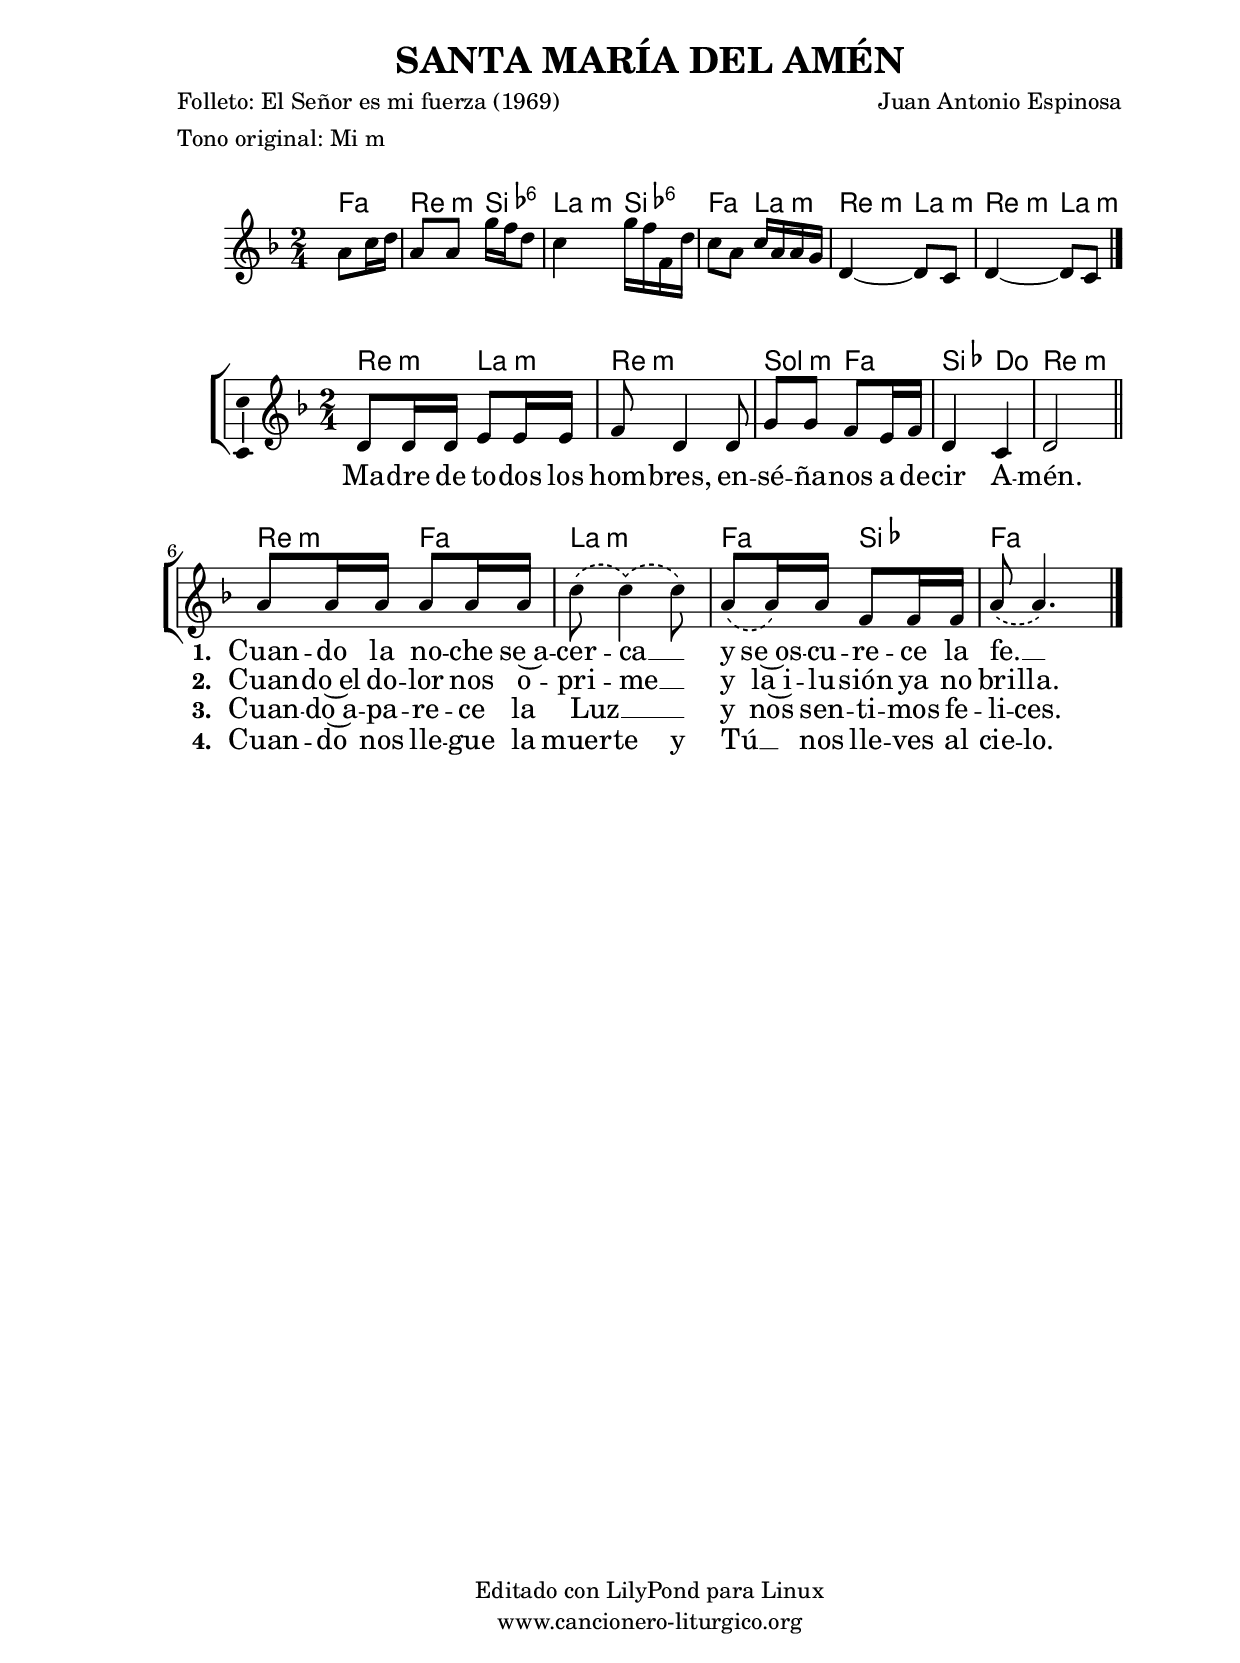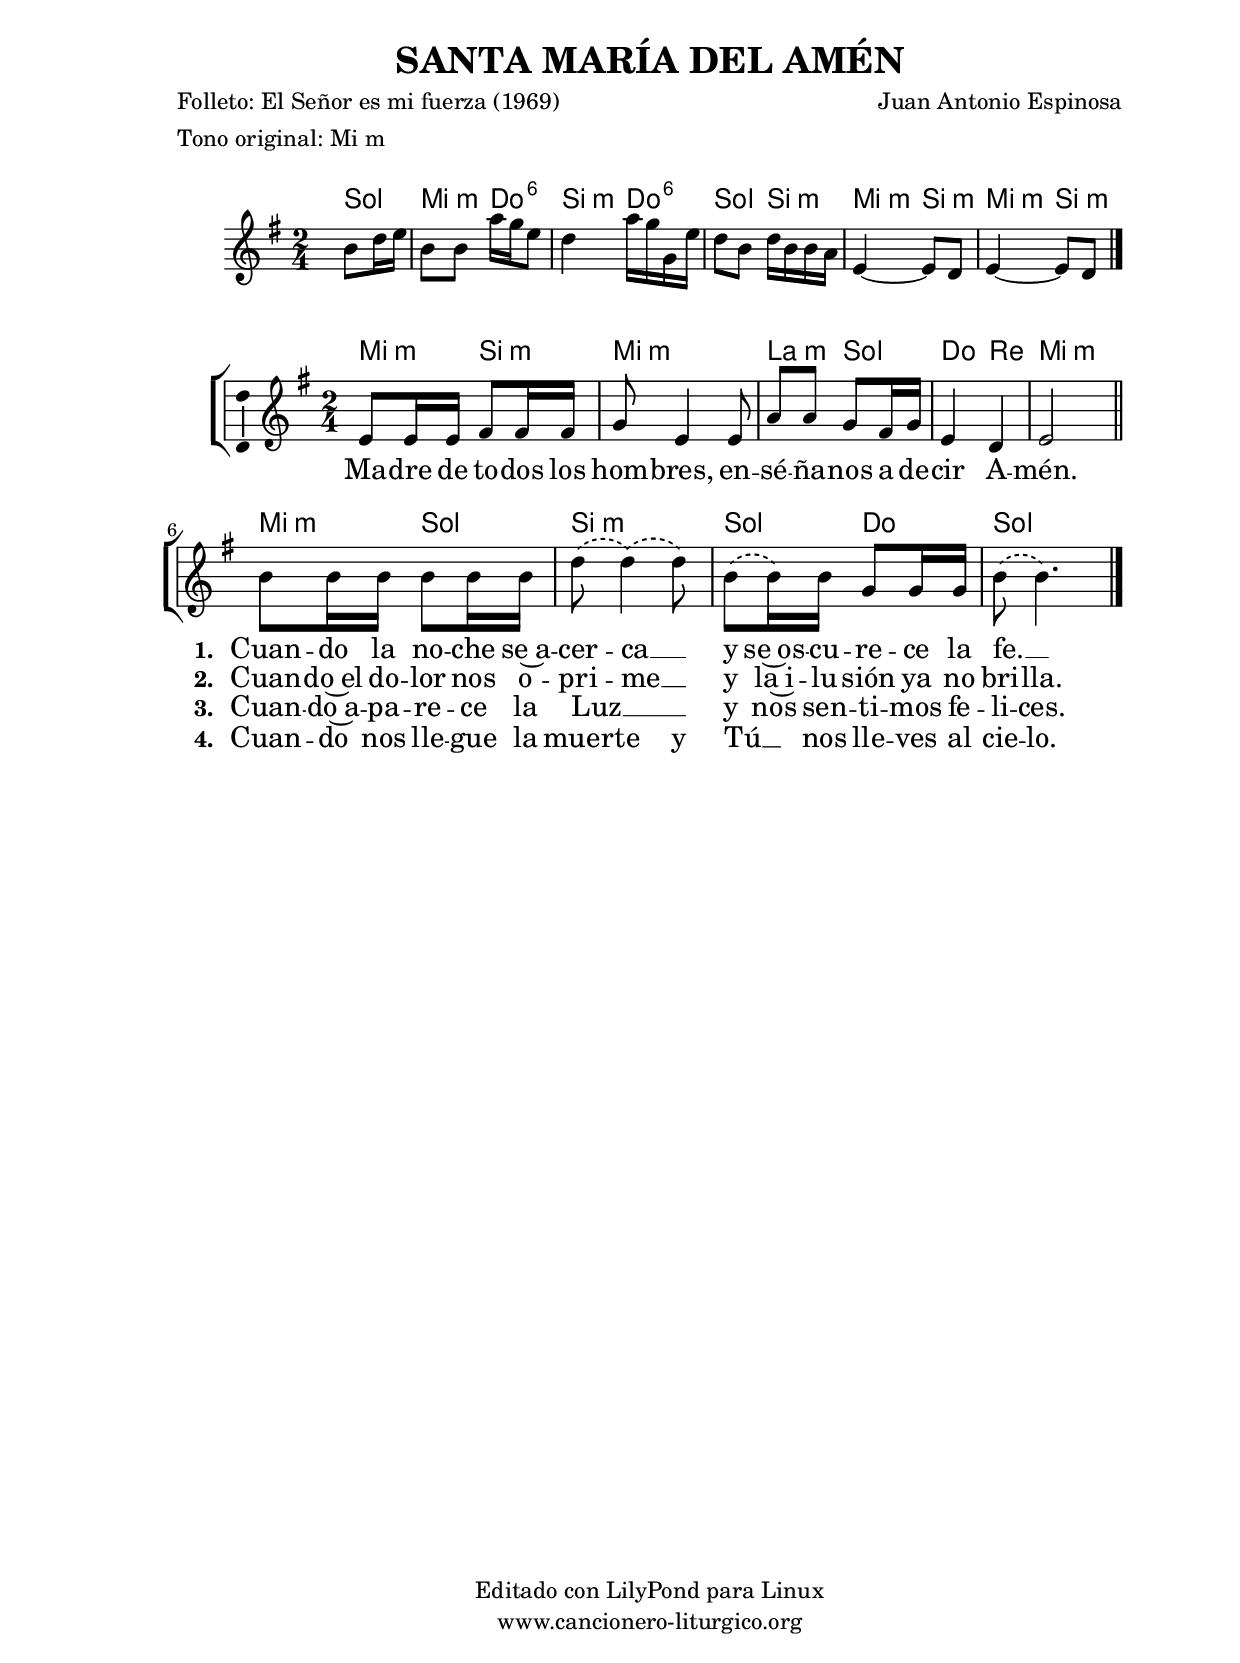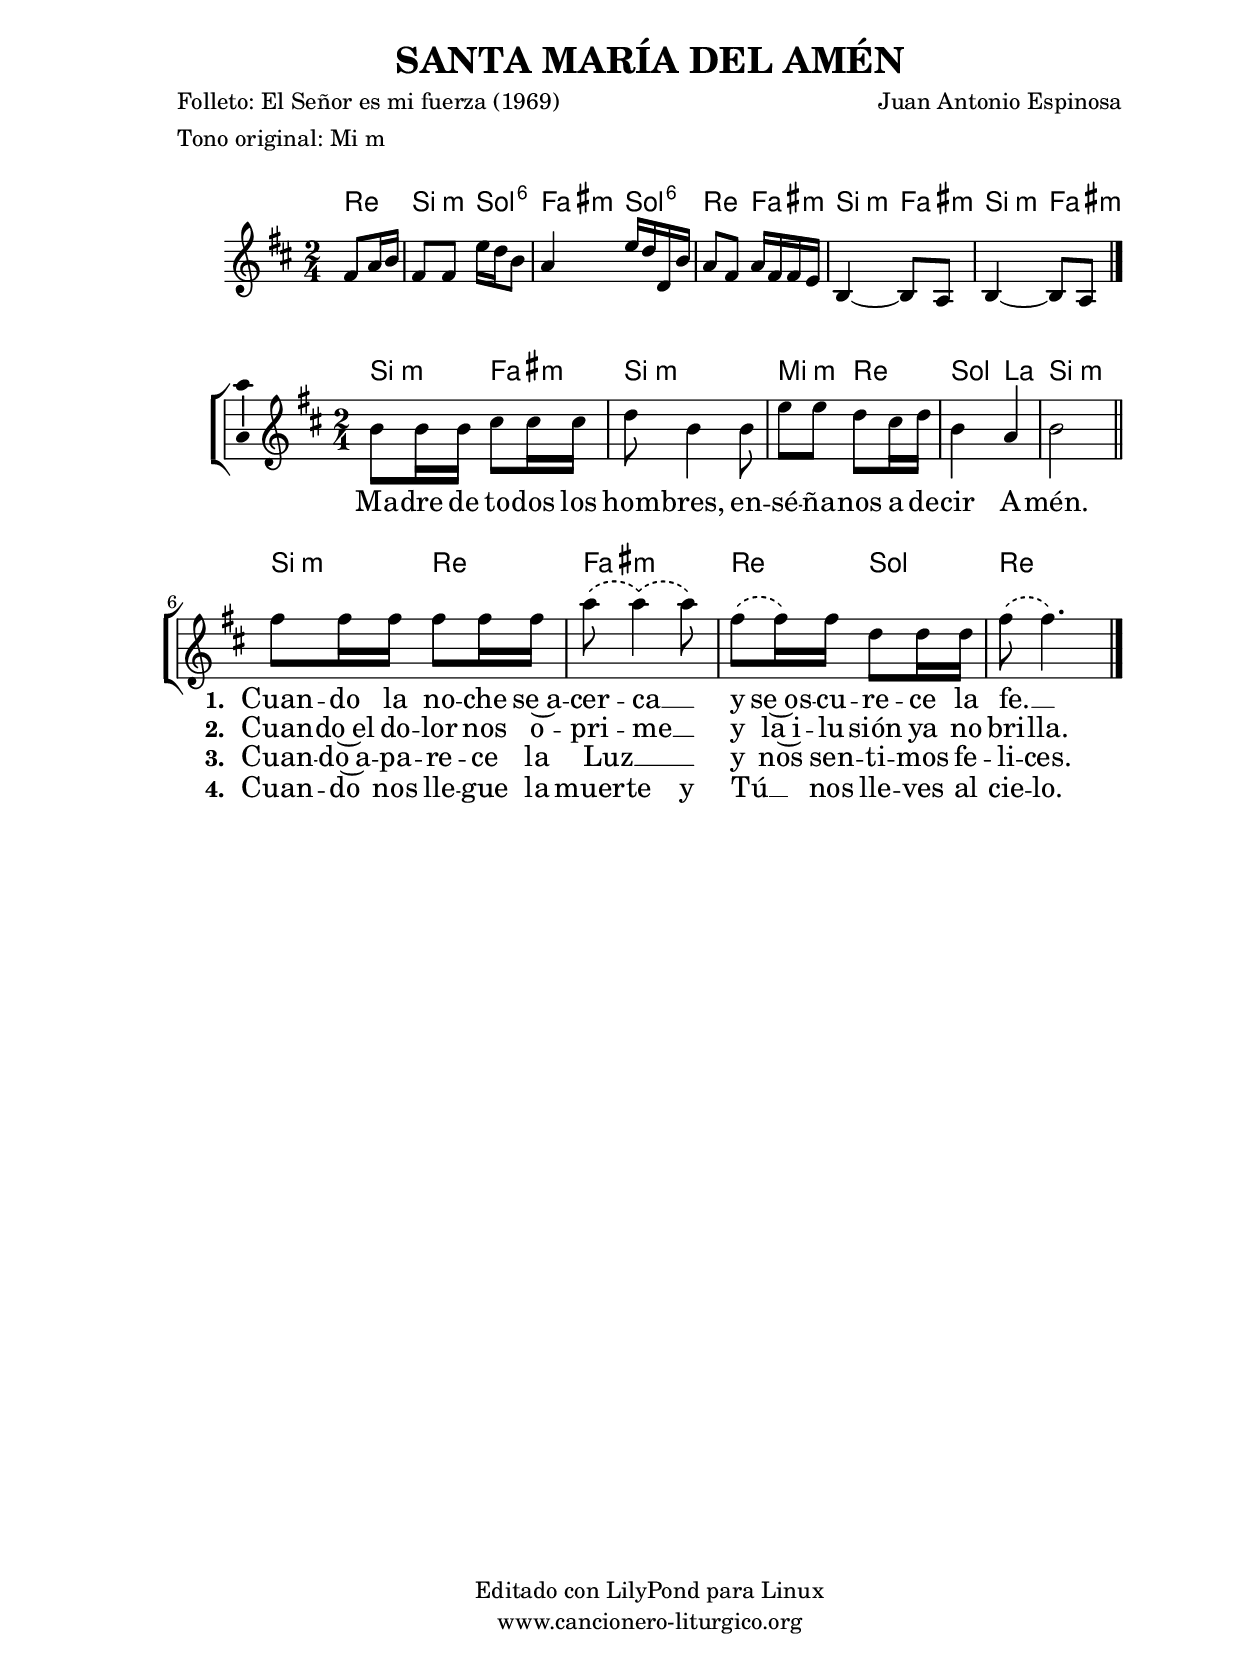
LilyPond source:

%
%para convertir .midi en .wav:
%timidity filename.midi -Ow -o finename.wav
%
%
%Para convertir de .wav a .mp3:
%lame -h -m j filename.wav
%
%
%para escuchar el midi:
%timidity nombrefichero.midi
%


%versión de lilypond para la que se ha escrito esta partitura:
\version "2.16.0"

	%Tamaño papel
	#(set-default-paper-size "a4")
	%Tamaño partitura
	#(set-global-staff-size 20)
	%No responde al pulsar sobre una nota
	#(ly:set-option 'point-and-click #f)

%parámetros del encabezamiento:
\header {
	title = "SANTA MARÍA DEL AMÉN"
	subtitle = ""
	composer = "Juan Antonio Espinosa"
	poet = "Folleto: El Señor es mi fuerza (1969)"
%%%	poet = "Folleto: Madre nuestra (1972)"
	meter = "Tono original: Mi m"
	arranger = ""
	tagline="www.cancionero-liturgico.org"
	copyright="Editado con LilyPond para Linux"
	}

%parámetros asociados al papel:
\paper  {
	oddHeaderMarkup = \markup {\fill-line { \on-the-fly #not-first-page \fromproperty #'header:title \on-the-fly #not-first-page \fromproperty #'header:composer }}
	evenHeaderMarkup = \markup {\fill-line { \fromproperty #'header:composer \fromproperty #'header:title }}
	#(set-paper-size "a4")
	print-page-number = ##f
	first-page-number = 1
	print-first-page-number = ##f
%	head-separation = 3.0 \cm
	top-margin = 2.0 \cm
	bottom-margin = 0.5\cm
%%%	bottom-margin = -2.0\cm
	left-margin = 3.0 \cm
	line-width = 16.0 \cm 
	indent = 8\mm
	interscoreline = 2.\mm
	between-system-space = 15\mm
%	para que las partituras no llenen la hoja:
	ragged-bottom = ##t
%	idem para la última hoja:
	ragged-last-bottom = ##f
%	para que las partituras llenen el ancho del papel:
	ragged-last = ##f
	after-title-space = 2.5 \cm
%page-count=1
%system-count=8

	%Flexible Vertical Spacing
%	markup-markup-spacing =
%	#'((basic-distance . 15) (minimum-distance . 15) (padding . 3))
	markup-system-spacing =
	#'((basic-distance . 15) (minimum-distance . 15) (padding . 3))
	system-system-spacing =
	#'((basic-distance . 15) (minimum-distance . 15) (padding . 3))
	score-system-spacing =
	#'((basic-distance . 15) (minimum-distance . 15) (padding . 5))
%	top-system-spacing = % header
%	#'((basic-distance . 8) (minimum-distance . 0) (padding . 0))
%	top-markup-spacing =
%	#'((basic-distance . 20) (minimum-distance . 20) (padding . 0))
	last-bottom-spacing = % footer
	#'((basic-distance . 5) (minimum-distance . 5) (padding . 0))
%	score-markup-spacing =
%	#'((basic-distance . 16) (minimum-distance . 13) (padding . 0))

	}


%parámetros que afectan a toda la partitura:
global =  {
	%clave de sol (G):
	\clef G
	%armadura:
	\transpose e d
	\key e \minor
	\tempo 4=80
	\set Score.tempoHideNote = ##t
	}


acordesintro = {
	\italianChords
	\chordmode {
	\transpose e d
{

s4 g4 e4:m c:6 b:m c:6
g b:m e:m b:m e:m b:m

}
}
}

melodiaintro = 

	\transpose e d
{
	\relative c''{
	\time 2/4

s4 b8 d16 e
b8 b a'16 g e8
d4 a'16 g g, e'
d8 b d16 b b a
e4~e8 d
e4~e8 d

\bar "|."
}
}

acordes = {
	\italianChords
	\chordmode {
	\transpose e d
	\transpose c d
{
d4:m a:m d:m s g:m f bes c d:m s

d4:m f a:m s f bes f s
}
	}
}

melodia = 
	\transpose e d
	\transpose c d
{
	\relative c{
	\time 2/4
%%%	\partial 4*1

\phrasingSlurDashed

d'8 d16 d e8 e16 e
f8 d4 d8
g g f e16 f
d4 c
d2

\break
\bar "||"

a'8 a16 a a8 a16 a
c8 \(c4\) \(c8\)
a8 \(a16\) a f8 f16 f
a8 \(
a4.\)

\bar "|."

	}
	}


texto = \lyricmode {
Ma -- dre de to -- dos los hom -- bres,
en -- sé -- ña -- nos a de -- cir
A -- mén.

\set stanza =#"1. " Cuan -- do la no -- che se~a -- cer -- ca __ _
y se~os -- cu -- re -- ce la fe. __ _
	}

textodos = \lyricmode {
\skip1 \skip1 \skip1 \skip1 \skip1 \skip1
\skip1 \skip1 \skip1 \skip1 \skip1 \skip1
\skip1 \skip1 \skip1 \skip1 \skip1

\set stanza =#"2. " Cuan -- do~el do -- lor nos o -- pri -- me __ _
y la~i -- lu -- sión ya no bri -- lla.
	}

textotres = \lyricmode {
\skip1 \skip1 \skip1 \skip1 \skip1 \skip1
\skip1 \skip1 \skip1 \skip1 \skip1 \skip1
\skip1 \skip1 \skip1 \skip1 \skip1

\set stanza =#"3. " Cuan -- do~a -- pa -- re -- ce la Luz __ _ _
y nos sen -- ti -- mos fe -- li -- ces.
	}

textocuatro = \lyricmode {
\skip1 \skip1 \skip1 \skip1 \skip1 \skip1
\skip1 \skip1 \skip1 \skip1 \skip1 \skip1
\skip1 \skip1 \skip1 \skip1 \skip1

\set stanza =#"4. " Cuan -- do nos lle -- gue la muer -- te y
Tú __ _ nos lle -- ves al cie -- lo.
	}


acordesintroStaff = \context ChordNames = acordesintroStaff <<
	\set chordChanges = ##t
	\acordesintro
	>>

acordesStaff = \context ChordNames = acordesStaff <<
	\set chordChanges = ##t
	\acordes
	>>


vozintroStaff = \context Voice = vozintroStaff
<<
	\override Staff.StaffSymbol #'staff-space = #(magstep -0.35)
	\set Staff.midiInstrument = #"english horn"
	\set Staff.midiMinimumVolume = #0.7
	\set Staff.midiMaximumVolume = #0.9
	\global
	\melodiaintro
	>>

vozStaff = \context Voice = vozStaff
\with {\consists "Ambitus_engraver"}
<<
%	\set Staff.instrumentName = ""
%	\set Staff.shortInstrumentName = ""
%	\set Staff.midiInstrument = #"clarinet"
%	\set Staff.midiInstrument = #"cello"
%	\set Staff.midiInstrument = #"flute"
	\set Staff.midiInstrument = #"electric guitar (jazz)"
%	\set Staff.midiInstrument = #"english horn"
%	\set Staff.midiInstrument = #"violin"
%	\set Staff.midiInstrument = #"glockenspiel"
	\set Staff.midiMinimumVolume = #0.7
	\set Staff.midiMaximumVolume = #0.9
	\global
	\melodia
	>>

textoStaff = \context Lyrics = textoStaff <<
	\lyricsto vozStaff \texto
	>>

textodosStaff = \context Lyrics = textodosStaff <<
	\lyricsto vozStaff \textodos
	>>

textotresStaff = \context Lyrics = textotresStaff <<
	\lyricsto vozStaff \textotres
	>>

textocuatroStaff = \context Lyrics = textocuatroStaff <<
	\lyricsto vozStaff \textocuatro
	>>

\book {
	\score {
		\context ChoirStaff {
%			\override StaffGroup.SystemStartBracket #'collapse-height = #1
%			\override Score.SystemStartBar #'collapse-height = #1
			<<
			\acordesintroStaff
			\vozintroStaff
			>>
			}
		\layout {
	    		\context {
				\Lyrics
				\override LyricText #'font-size = #2
				}
	   		 \context {
				\Score
				\override StaffSymbol #'staff-space = #(magstep +3)
				}
			}
		}
	\score {
		\context ChoirStaff {
			\override StaffGroup.SystemStartBracket #'collapse-height = #1
			\override Score.SystemStartBar #'collapse-height = #1
			<<
			\acordesStaff
			\vozStaff
			\textoStaff
			\textodosStaff
			\textotresStaff
			\textocuatroStaff
			>>
			}
		\layout {
system-count=2
	    		\context {
				\Lyrics
				\override LyricText #'font-size = #2
				}
	   		 \context {
				\Score
				\override StaffSymbol #'staff-space = #(magstep +3)
				}
			}
		}
	\score {
		\unfoldRepeats
		\context ChoirStaff {
			<<
			\acordesintroStaff
			\vozintroStaff
			>>
			<<
			\acordesStaff
			\vozStaff
			>>
			}
		\midi {
	  		\context {
	  			\Score
				tempoWholesPerMinute = #(ly:make-moment 70 4)
				}
			}
		}
	}



#(define output-suffix "C")
\book {
	\score {
		\context ChoirStaff {
%			\override StaffGroup.SystemStartBracket #'collapse-height = #1
%			\override Score.SystemStartBar #'collapse-height = #1
\transpose c d
			<<
			\acordesintroStaff
			\vozintroStaff
			>>
			}
		\layout {
	    		\context {
				\Lyrics
				\override LyricText #'font-size = #2
				}
	   		 \context {
				\Score
				\override StaffSymbol #'staff-space = #(magstep +3)
				}
			}
		}
	\score {
		\context ChoirStaff {
			\override StaffGroup.SystemStartBracket #'collapse-height = #1
			\override Score.SystemStartBar #'collapse-height = #1
\transpose c d
			<<
			\acordesStaff
			\vozStaff
			\textoStaff
			\textodosStaff
			\textotresStaff
			\textocuatroStaff
			>>
			}
		\layout {
system-count=2
	    		\context {
				\Lyrics
				\override LyricText #'font-size = #2
				}
	   		 \context {
				\Score
				\override StaffSymbol #'staff-space = #(magstep +3)
				}
			}
		}
	}

#(define output-suffix "S")
\book {
	\score {
		\context ChoirStaff {
%			\override StaffGroup.SystemStartBracket #'collapse-height = #1
%			\override Score.SystemStartBar #'collapse-height = #1
\transpose c a,
			<<
			\acordesintroStaff
			\vozintroStaff
			>>
			}
		\layout {
	    		\context {
				\Lyrics
				\override LyricText #'font-size = #2
				}
	   		 \context {
				\Score
				\override StaffSymbol #'staff-space = #(magstep +3)
				}
			}
		}
	\score {
		\context ChoirStaff {
			\override StaffGroup.SystemStartBracket #'collapse-height = #1
			\override Score.SystemStartBar #'collapse-height = #1
\transpose c a
			<<
			\acordesStaff
			\vozStaff
			\textoStaff
			\textodosStaff
			\textotresStaff
			\textocuatroStaff
			>>
			}
		\layout {
system-count=2
	    		\context {
				\Lyrics
				\override LyricText #'font-size = #2
				}
	   		 \context {
				\Score
				\override StaffSymbol #'staff-space = #(magstep +3)
				}
			}
		}
	}


